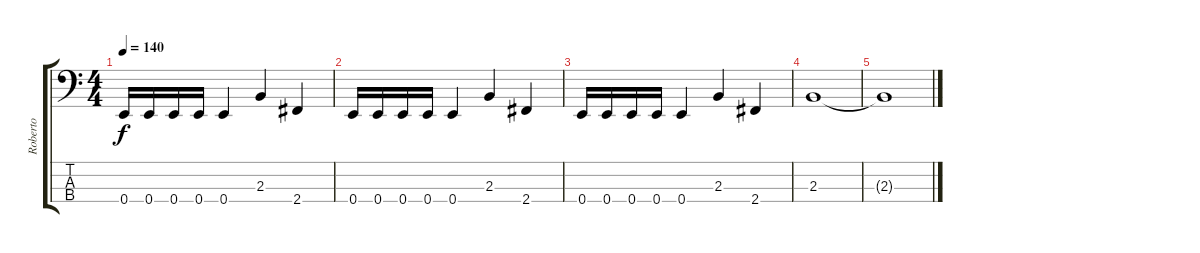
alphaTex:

\track ("Roberto" "Roberto") {instrument electricbasspick}
\staff {score tabs}
\tuning (G2 D2 A1 E1) {hide}
\ts (4 4)
\tempo 140
\clef f4
\ks c
0.4.16{dy f} 0.4.16 0.4.16 0.4.16 0.4.4 2.3.4 2.4.4 |
0.4.16 0.4.16 0.4.16 0.4.16 0.4.4 2.3.4 2.4.4 |
0.4.16 0.4.16 0.4.16 0.4.16 0.4.4 2.3.4 2.4.4 |
2.3.1 |
2.3{t}.1
